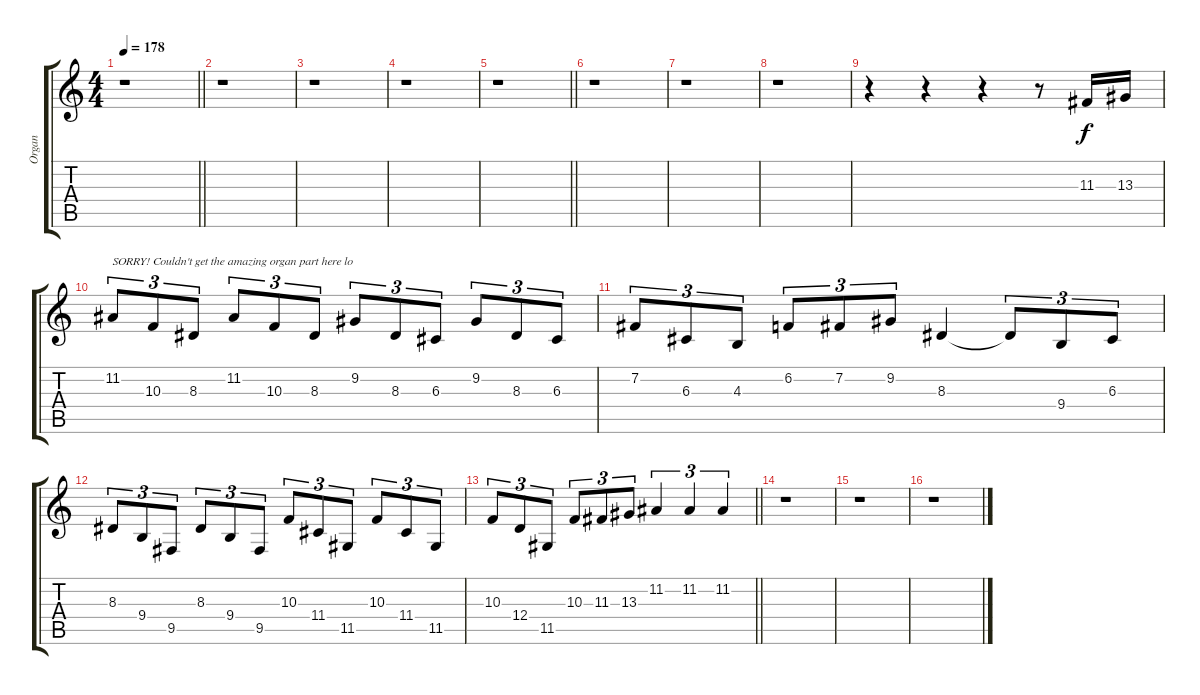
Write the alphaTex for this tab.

\track ("Organ" "Organ") {instrument churchorgan}
\staff {score tabs}
\tuning (E4 B3 G3 D3 A2 E2) {hide}
\ts (4 4)
\tempo 178
\clef g2
\barLineRight lightlight
\ks c
r.1{dy f} |
r.1 |
r.1 |
r.1 |
\barLineRight lightlight
r.1 |
r.1 |
r.1 |
r.1 |
r.4 r.4 r.4 r.8 11.3.16 13.3.16 |
11.2.8{tu (3 2) txt "SORRY! Couldn't get the amazing organ part here lo"} 10.3.8{tu (3 2)} 8.3.8{tu (3 2)} 11.2.8{tu (3 2)} 10.3.8{tu (3 2)} 8.3.8{tu (3 2)} 9.2.8{tu (3 2)} 8.3.8{tu (3 2)} 6.3.8{tu (3 2)} 9.2.8{tu (3 2)} 8.3.8{tu (3 2)} 6.3.8{tu (3 2)} |
7.2.8{tu (3 2)} 6.3.8{tu (3 2)} 4.3.8{tu (3 2)} 6.2.8{tu (3 2)} 7.2.8{tu (3 2)} 9.2.8{tu (3 2)} 8.3.4 8.3{t}.8{tu (3 2)} 9.4.8{tu (3 2)} 6.3.8{tu (3 2)} |
8.3.8{tu (3 2)} 9.4.8{tu (3 2)} 9.5.8{tu (3 2)} 8.3.8{tu (3 2)} 9.4.8{tu (3 2)} 9.5.8{tu (3 2)} 10.3.8{tu (3 2)} 11.4.8{tu (3 2)} 11.5.8{tu (3 2)} 10.3.8{tu (3 2)} 11.4.8{tu (3 2)} 11.5.8{tu (3 2)} |
\barLineRight lightlight
10.3.8{tu (3 2)} 12.4.8{tu (3 2)} 11.5.8{tu (3 2)} 10.3.8{tu (3 2)} 11.3.8{tu (3 2)} 13.3.8{tu (3 2)} 11.2.4{tu (3 2)} 11.2.4{tu (3 2)} 11.2.4{tu (3 2)} |
r.1 |
r.1 |
r.1
